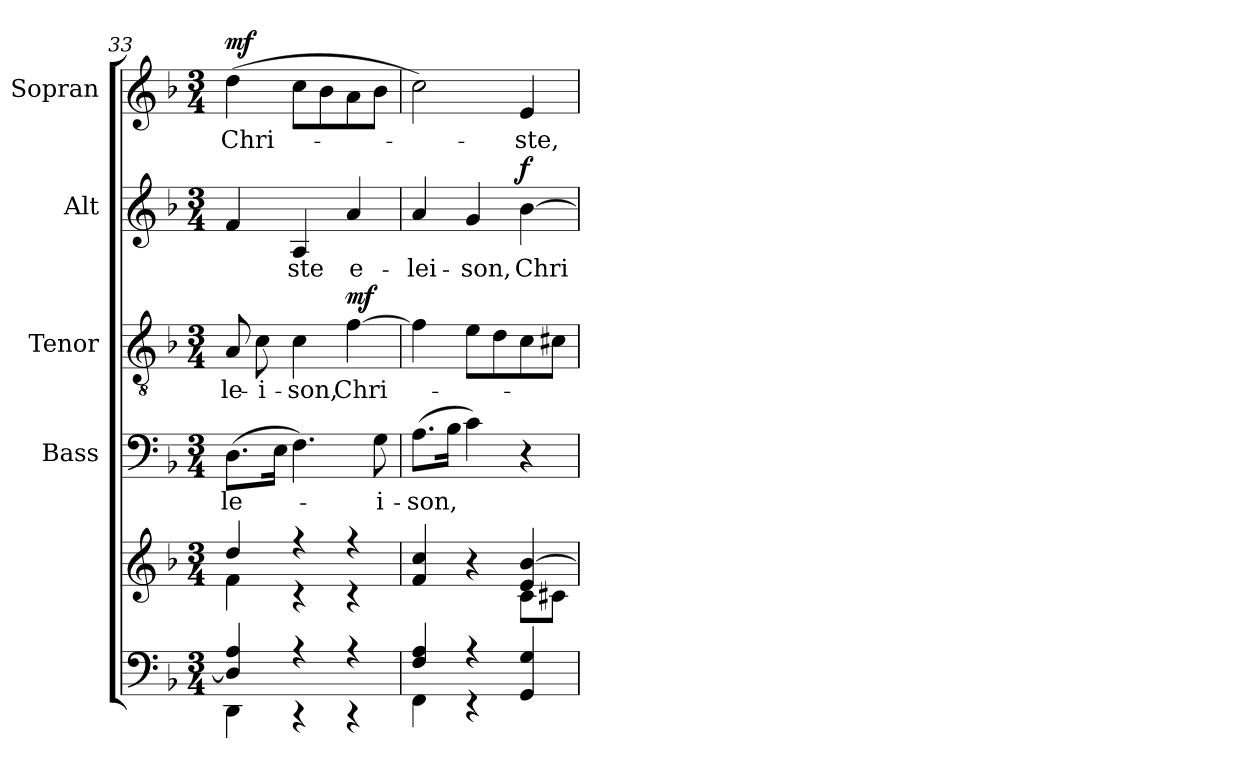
**kern	**kern	**kern	**text	**kern	**text	**dynam	**kern	**text	**dynam	**kern	**text	**dynam
*part5	*part5	*part4	*part4	*part3	*part3	*part3	*part2	*part2	*part2	*part1	*part1	*part1
*staff6	*staff5	*staff4	*staff4	*staff3	*staff3	*staff3	*staff2	*staff2	*staff2	*staff1	*staff1	*staff1
*	*	*I"Bass	*	*I"Tenor	*	*	*I"Alt	*	*	*I"Sopran	*	*
*	*	*I'B.	*	*I'T.	*	*	*I'A.	*	*	*I'S.	*	*
!!LO:PB:g=z
*clefF4	*clefG2	*clefF4	*	*clefGv2	*	*	*clefG2	*	*	*clefG2	*	*
*k[b-]	*k[b-]	*k[b-]	*	*k[b-]	*	*	*k[b-]	*	*	*k[b-]	*	*
*F:	*F:	*F:	*	*F:	*	*	*F:	*	*	*F:	*	*
*M3/4	*M3/4	*M3/4	*	*M3/4	*	*	*M3/4	*	*	*M3/4	*	*
=33	=33	=33	=33	=33	=33	=33	=33	=33	=33	=33	=33	=33
*^	*^	*	*	*	*	*	*	*	*	*	*	*
!	!	!	!	!	!LO:LY:b	!	!LO:LY:b	!	!	!	!	!	!LO:LY:b	!LO:DY:a
4D/] 4A/	4DD\	4dd/	4f\	(>8.D\L	-le-	8A/	-le-	.	4f/	.	.	(>4dd\	Chri-	mf
!	!	!	!	!	!	!	!LO:LY:b	!	!	!	!	!	!	!
.	.	.	.	.	.	8c\	-i-	.	.	.	.	.	.	.
.	.	.	.	16E\Jk	.	.	.	.	.	.	.	.	.	.
!	!	!	!	!	!	!	!LO:LY:b	!	!	!LO:LY:b	!	!	!	!
4r	4r	4r	4r	4.F\)	.	4c\	-son,	.	4A/	-ste	.	8cc\L	.	.
.	.	.	.	.	.	.	.	.	.	.	.	8b-\	.	.
!	!	!	!	!	!	!	!LO:LY:b	!LO:DY:a	!	!LO:LY:b	!	!	!	!
4r	4r	4r	4r	.	.	[4f\	Chri-	mf	4a/	e-	.	8a\	.	.
!	!	!	!	!	!LO:LY:b	!	!	!	!	!	!	!	!	!
.	.	.	.	8G\	-i-	.	.	.	.	.	.	8b-\J	.	.
=34	=34	=34	=34	=34	=34	=34	=34	=34	=34	=34	=34	=34	=34	=34
!	!	!	!	!	!LO:LY:b	!	!	!	!	!LO:LY:b	!	!	!	!
4F/ 4A/	4FF\	4f/ 4cc/	2ryy	(>8.A\L	-son,	4f\]	.	.	4a/	-lei-	.	2cc\)	.	.
.	.	.	.	16B-\Jk	.	.	.	.	.	.	.	.	.	.
!	!	!	!	!	!	!	!	!	!	!LO:LY:b	!	!	!	!
4r	4r	4r	.	4c\)	.	8e\L	.	.	4g/	-son,	.	.	.	.
.	.	.	.	.	.	8d\	.	.	.	.	.	.	.	.
!	!	!	!	!	!	!	!	!	!	!LO:LY:b	!LO:DY:a	!	!LO:LY:b	!
4GG/ 4G/	4ryy	4e/ [>4b-/	8c\L	4r	.	8c\	.	.	[4b-\	Chri-	f	4e/	-ste,	.
.	.	.	8c#X\J	.	.	8c#X\J	.	.	.	.	.	.	.	.
*v	*v	*	*	*	*	*	*	*	*	*	*	*	*	*
*	*v	*v	*	*	*	*	*	*	*	*	*	*	*
=	=	=	=	=	=	=	=	=	=	=	=	=
*-	*-	*-	*-	*-	*-	*-	*-	*-	*-	*-	*-	*-
